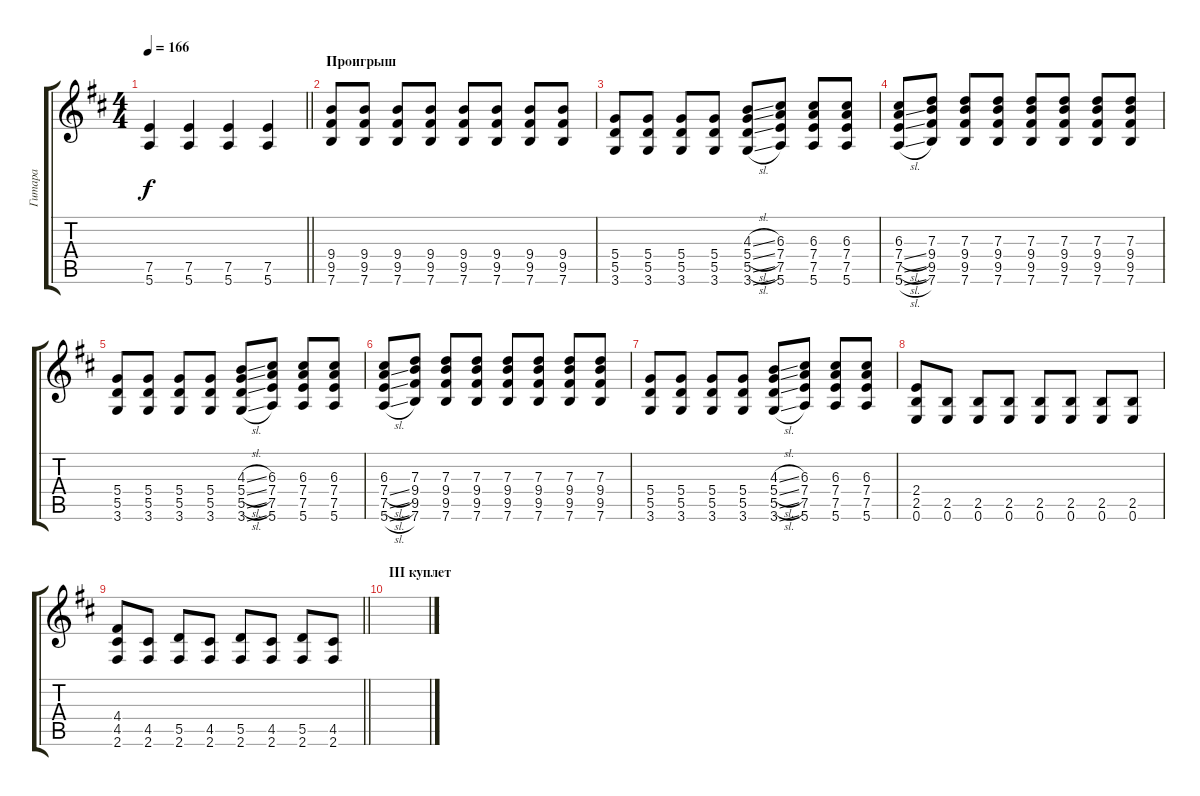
\track ("Гитара" "Гитара") {instrument distortionguitar}
\staff {score tabs}
\tuning (E4 B3 G3 D3 A2 E2) {hide}
\ts (4 4)
\tempo 166
\clef g2
\barLineRight lightlight
\ks bminor
(7.5 5.6).4{dy f} (7.5 5.6).4 (7.5 5.6).4 (7.5 5.6).4 |
\section ("" "Проигрыш")
(9.4 9.5 7.6).8 (9.4 9.5 7.6).8 (9.4 9.5 7.6).8 (9.4 9.5 7.6).8 (9.4 9.5 7.6).8 (9.4 9.5 7.6).8 (9.4 9.5 7.6).8 (9.4 9.5 7.6).8 |
(5.4 5.5 3.6).8 (5.4 5.5 3.6).8 (5.4 5.5 3.6).8 (5.4 5.5 3.6).8 (4.3{sl} 5.4{sl} 5.5{sl} 3.6{sl}).8 (6.3 7.4 7.5 5.6).8 (6.3 7.4 7.5 5.6).8 (6.3 7.4 7.5 5.6).8 |
(6.3 7.4{sl} 7.5{sl} 5.6{sl}).8 (7.3 9.4 9.5 7.6).8 (7.3 9.4 9.5 7.6).8 (7.3 9.4 9.5 7.6).8 (7.3 9.4 9.5 7.6).8 (7.3 9.4 9.5 7.6).8 (7.3 9.4 9.5 7.6).8 (7.3 9.4 9.5 7.6).8 |
(5.4 5.5 3.6).8 (5.4 5.5 3.6).8 (5.4 5.5 3.6).8 (5.4 5.5 3.6).8 (4.3{sl} 5.4{sl} 5.5{sl} 3.6{sl}).8 (6.3 7.4 7.5 5.6).8 (6.3 7.4 7.5 5.6).8 (6.3 7.4 7.5 5.6).8 |
(6.3 7.4{sl} 7.5{sl} 5.6{sl}).8 (7.3 9.4 9.5 7.6).8 (7.3 9.4 9.5 7.6).8 (7.3 9.4 9.5 7.6).8 (7.3 9.4 9.5 7.6).8 (7.3 9.4 9.5 7.6).8 (7.3 9.4 9.5 7.6).8 (7.3 9.4 9.5 7.6).8 |
(5.4 5.5 3.6).8 (5.4 5.5 3.6).8 (5.4 5.5 3.6).8 (5.4 5.5 3.6).8 (4.3{sl} 5.4{sl} 5.5{sl} 3.6{sl}).8 (6.3 7.4 7.5 5.6).8 (6.3 7.4 7.5 5.6).8 (6.3 7.4 7.5 5.6).8 |
(2.4 2.5 0.6).8 (2.5 0.6).8 (2.5 0.6).8 (2.5 0.6).8 (2.5 0.6).8 (2.5 0.6).8 (2.5 0.6).8 (2.5 0.6).8 |
\barLineRight lightlight
(4.4 4.5 2.6).8 (4.5 2.6).8 (5.5 2.6).8 (4.5 2.6).8 (5.5 2.6).8 (4.5 2.6).8 (5.5 2.6).8 (4.5 2.6).8 |
\section ("" "III куплет")
